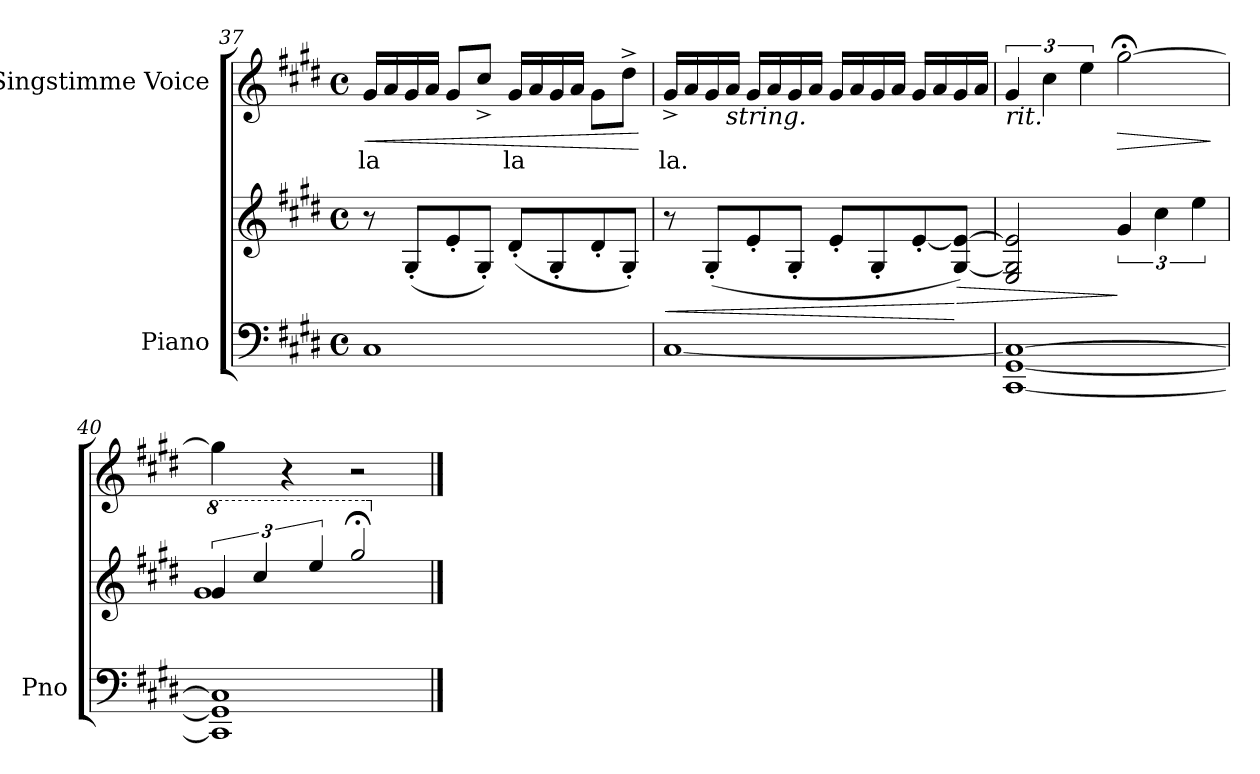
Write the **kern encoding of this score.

**kern	**kern	**dynam	**kern	**text	**dynam
*part2	*part2	*part2	*part1	*part1	*part1
*staff3	*staff2	*staff2/3	*staff1	*staff1	*staff1
*I"Piano	*	*	*I"Singstimme Voice	*	*
*I'Pno	*	*	*	*	*
!!LO:PB:g=z
*clefF4	*clefG2	*	*clefG2	*	*
*k[f#c#g#d#]	*k[f#c#g#d#]	*	*k[f#c#g#d#]	*	*
*M4/4	*M4/4	*	*M4/4	*	*
*met(c)	*met(c)	*	*met(c)	*	*
=37	=37	=37	=37	=37	=37
!	!	!	!	!LO:LY:b	!LO:HP:b
1C#	8r	.	16g#/LL	la	<
.	.	.	16a/	.	.
.	(8G#'/L	.	16g#/	.	.
.	.	.	16a/JJ	.	.
.	8e'/	.	8g#/L	.	.
.	8G#'/J)	.	8cc#^>/J	.	.
!	!	!	!	!LO:LY:b	!
.	(8d#'/L	.	16g#/LL	la	.
.	.	.	16a/	.	.
.	8G#'/	.	16g#/	.	.
.	.	.	16a/JJ	.	.
.	8d#'/	.	8g#\L	.	.
.	8G#'/J)	.	8dd#^>\J	.	.
.	.	.	.	.	[
!!LO:LB:g=z
=38	=38	=38	=38	=38	=38
!	!	!LO:HP:b	!	!LO:LY:b	!
[>1C#	8r	<	16g#^>/LL	la.	.
.	.	.	16a/	.	.
.	(<8G#'</L	.	16g#/	.	.
!	!	!	!LO:TX:b:i:t=string.	!	!
.	.	.	16a/JJ	.	.
.	8e'</	.	16g#/LL	.	.
.	.	.	16a/	.	.
.	8G#'</J	.	16g#/	.	.
.	.	.	16a/JJ	.	.
.	8e'</L	.	16g#/LL	.	.
.	.	.	16a/	.	.
.	8G#'</	.	16g#/	.	.
.	.	.	16a/JJ	.	.
.	[>8e'/	.	16g#/LL	.	.
.	.	.	16a/	.	.
!	!	!LO:HP:n=1:b	!	!	!
.	[8G#/ 8e/_J)	[ >	16g#/	.	.
.	.	.	16a/JJ	.	.
=39	=39	=39	=39	=39	=39
!	!	!	!LO:TX:b:i:t=rit.	!	!
[1CC# [1GG# 1C#_	2E/ 2G#/] 2e/]	.	6g#/	.	.
.	.	.	6cc#\	.	.
.	.	.	6ee\	.	.
!	!	!	!	!	!LO:HP:b
.	6g#/	]	[2gg#;<\	.	>
.	6cc#\	.	.	.	.
.	6ee\	.	.	.	.
.	.	.	.	.	]
=40	=40	=40	=40	=40	=40
*	*8va	*	*	*	*
*	*^	*	*	*	*
1CC#] 1GG#] 1C#]	6gg#/	1gg#	.	4gg#\]	.	.
.	6ccc#/	.	.	.	.	.
.	.	.	.	4r	.	.
.	6eee/	.	.	.	.	.
.	2ggg#;</	.	.	2r	.	.
*	*v	*v	*	*	*	*
*	*X8va	*	*	*	*
==	==	==	==	==	==
*-	*-	*-	*-	*-	*-
